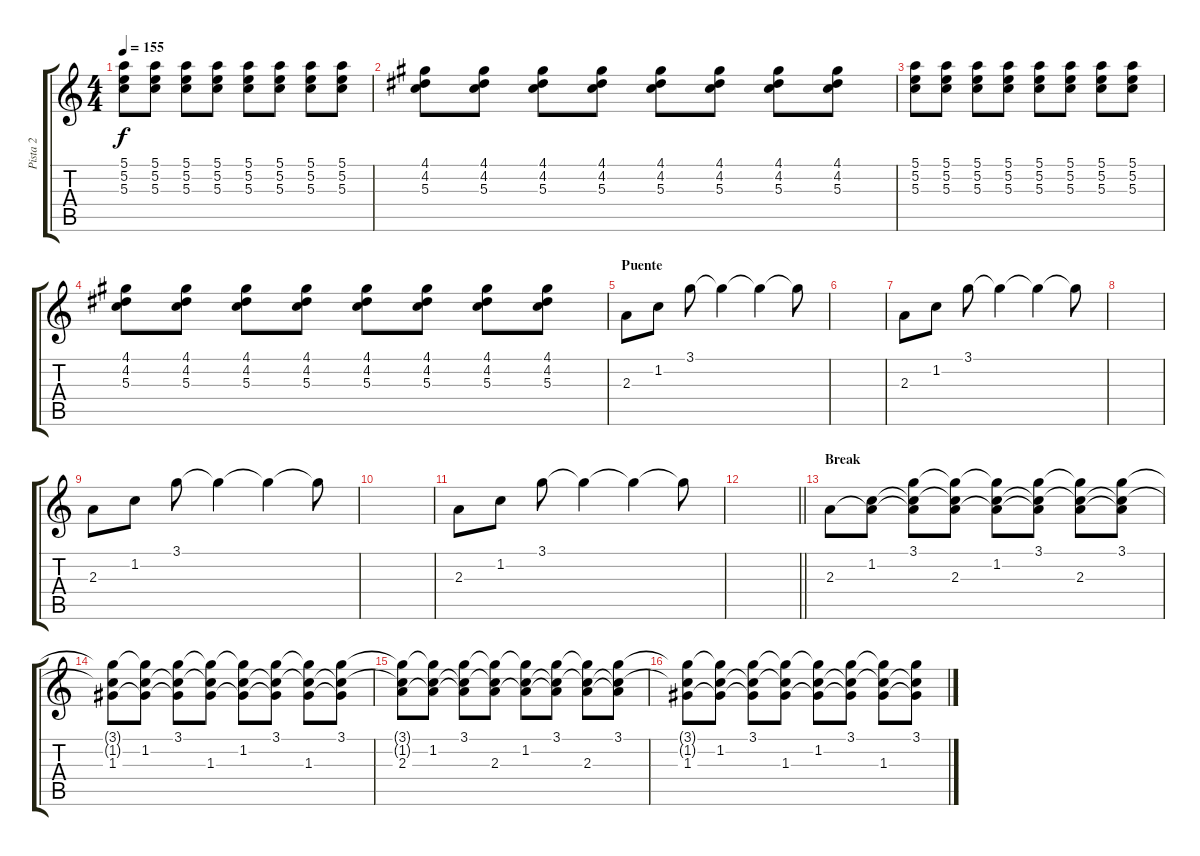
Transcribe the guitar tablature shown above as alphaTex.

\track ("Pista 2" "Pista 2") {instrument overdrivenguitar}
\staff {score tabs}
\tuning (E4 B3 G3 D3 A2 E2) {hide}
\ts (4 4)
\tempo 155
\clef g2
\ks c
(5.1 5.2 5.3).8{dy f} (5.1 5.2 5.3).8 (5.1 5.2 5.3).8 (5.1 5.2 5.3).8 (5.1 5.2 5.3).8 (5.1 5.2 5.3).8 (5.1 5.2 5.3).8 (5.1 5.2 5.3).8 |
(4.1 4.2 5.3).8 (4.1 4.2 5.3).8 (4.1 4.2 5.3).8 (4.1 4.2 5.3).8 (4.1 4.2 5.3).8 (4.1 4.2 5.3).8 (4.1 4.2 5.3).8 (4.1 4.2 5.3).8 |
(5.1 5.2 5.3).8 (5.1 5.2 5.3).8 (5.1 5.2 5.3).8 (5.1 5.2 5.3).8 (5.1 5.2 5.3).8 (5.1 5.2 5.3).8 (5.1 5.2 5.3).8 (5.1 5.2 5.3).8 |
(4.1 4.2 5.3).8 (4.1 4.2 5.3).8 (4.1 4.2 5.3).8 (4.1 4.2 5.3).8 (4.1 4.2 5.3).8 (4.1 4.2 5.3).8 (4.1 4.2 5.3).8 (4.1 4.2 5.3).8 |
\section ("" "Puente")
2.3.8{instrument electricguitarjazz} 1.2.8 3.1.8 3.1{t}.4 3.1{t}.4 3.1{t}.8 |
|
2.3.8{instrument electricguitarjazz} 1.2.8 3.1.8 3.1{t}.4 3.1{t}.4 3.1{t}.8 |
|
2.3.8{instrument electricguitarjazz} 1.2.8 3.1.8 3.1{t}.4 3.1{t}.4 3.1{t}.8 |
|
2.3.8{instrument electricguitarjazz} 1.2.8 3.1.8 3.1{t}.4 3.1{t}.4 3.1{t}.8 |
\barLineRight lightlight
|
\section ("" "Break")
2.3.8{instrument overdrivenguitar} (1.2 2.3{t}).8 (3.1 1.2{t} 2.3{t}).8 (3.1{t} 1.2{t} 2.3).8 (3.1{t} 1.2 2.3{t}).8 (3.1 1.2{t} 2.3{t}).8 (3.1{t} 1.2{t} 2.3).8 (3.1 1.2{t} 2.3{t}).8 |
(3.1{t} 1.2{t} 1.3).8 (3.1{t} 1.2 1.3{t}).8 (3.1 1.2{t} 1.3{t}).8 (3.1{t} 1.2{t} 1.3).8 (3.1{t} 1.2 1.3{t}).8 (3.1 1.2{t} 1.3{t}).8 (3.1{t} 1.2{t} 1.3).8 (3.1 1.2{t} 1.3{t}).8 |
(3.1{t} 1.2{t} 2.3).8 (3.1{t} 1.2 2.3{t}).8 (3.1 1.2{t} 2.3{t}).8 (3.1{t} 1.2{t} 2.3).8 (3.1{t} 1.2 2.3{t}).8 (3.1 1.2{t} 2.3{t}).8 (3.1{t} 1.2{t} 2.3).8 (3.1 1.2{t} 2.3{t}).8 |
(3.1{t} 1.2{t} 1.3).8 (3.1{t} 1.2 1.3{t}).8 (3.1 1.2{t} 1.3{t}).8 (3.1{t} 1.2{t} 1.3).8 (3.1{t} 1.2 1.3{t}).8 (3.1 1.2{t} 1.3{t}).8 (3.1{t} 1.2{t} 1.3).8 (3.1 1.2{t} 1.3{t}).8
